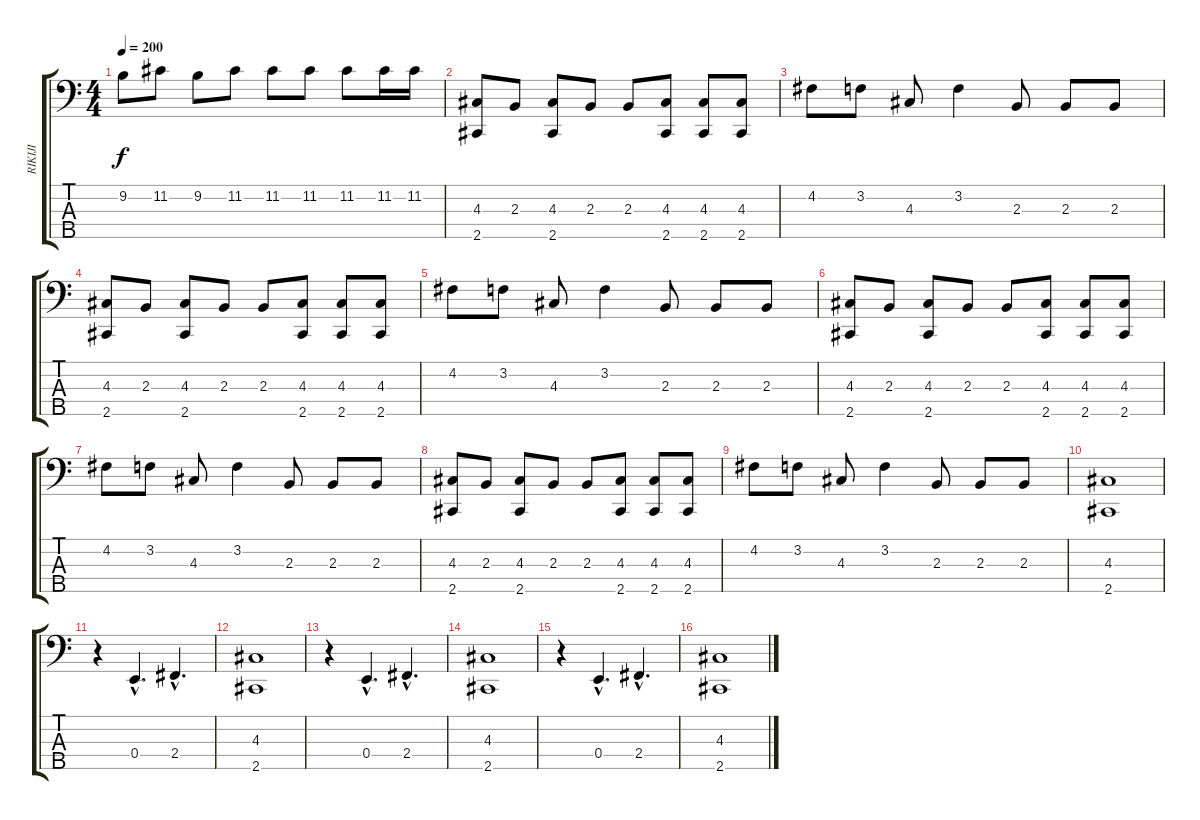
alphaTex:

\track ("RIKIJI" "RIKIJI") {instrument electricbasspick}
\staff {score tabs}
\tuning (G2 D2 A1 E1 B0) {hide}
\ts (4 4)
\tempo 200
\clef f4
\ks c
9.2.8{dy f} 11.2.8 9.2.8 11.2.8 11.2.8 11.2.8 11.2.8 11.2.16 11.2.16 |
(4.3 2.5).8 2.3.8 (4.3 2.5).8 2.3.8 2.3.8 (4.3 2.5).8 (4.3 2.5).8 (4.3 2.5).8 |
4.2.8 3.2.8 4.3.8 3.2.4 2.3.8 2.3.8 2.3.8 |
(4.3 2.5).8 2.3.8 (4.3 2.5).8 2.3.8 2.3.8 (4.3 2.5).8 (4.3 2.5).8 (4.3 2.5).8 |
4.2.8 3.2.8 4.3.8 3.2.4 2.3.8 2.3.8 2.3.8 |
(4.3 2.5).8 2.3.8 (4.3 2.5).8 2.3.8 2.3.8 (4.3 2.5).8 (4.3 2.5).8 (4.3 2.5).8 |
4.2.8 3.2.8 4.3.8 3.2.4 2.3.8 2.3.8 2.3.8 |
(4.3 2.5).8 2.3.8 (4.3 2.5).8 2.3.8 2.3.8 (4.3 2.5).8 (4.3 2.5).8 (4.3 2.5).8 |
4.2.8 3.2.8 4.3.8 3.2.4 2.3.8 2.3.8 2.3.8 |
(4.3 2.5).1 |
r.4 0.4{hac}.4{d} 2.4{hac}.4{d} |
(4.3 2.5).1 |
r.4 0.4{hac}.4{d} 2.4{hac}.4{d} |
(4.3 2.5).1 |
r.4 0.4{hac}.4{d} 2.4{hac}.4{d} |
(4.3 2.5).1
